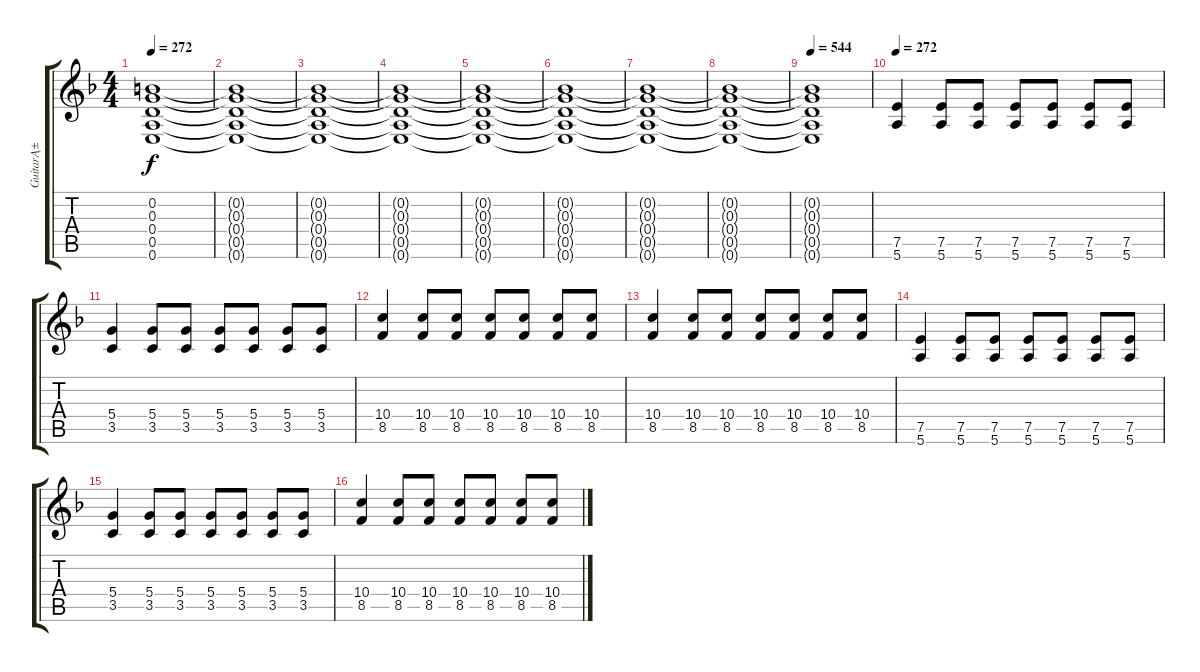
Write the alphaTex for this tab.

\track ("GuitarĄ±" "GuitarĄ±") {instrument distortionguitar}
\staff {score tabs}
\tuning (E4 B3 G3 D3 A2 E2) {hide}
\ts (4 4)
\tempo 272
\clef g2
\ks f
(0.2{t} 0.3{t} 0.4{t} 0.5{t} 0.6{t}).1{dy f} |
(0.2{t} 0.3{t} 0.4{t} 0.5{t} 0.6{t}).1 |
(0.2{t} 0.3{t} 0.4{t} 0.5{t} 0.6{t}).1 |
(0.2{t} 0.3{t} 0.4{t} 0.5{t} 0.6{t}).1 |
(0.2{t} 0.3{t} 0.4{t} 0.5{t} 0.6{t}).1 |
(0.2{t} 0.3{t} 0.4{t} 0.5{t} 0.6{t}).1 |
(0.2{t} 0.3{t} 0.4{t} 0.5{t} 0.6{t}).1 |
(0.2{t} 0.3{t} 0.4{t} 0.5{t} 0.6{t}).1 |
\tempo 544
(0.2{t} 0.3{t} 0.4{t} 0.5{t} 0.6{t}).1 |
\tempo 272
(7.5 5.6).4{volume 4} (7.5 5.6).8 (7.5 5.6).8 (7.5 5.6).8{volume 5} (7.5 5.6).8 (7.5 5.6).8{volume 6} (7.5 5.6).8 |
(5.4 3.5).4{volume 7} (5.4 3.5).8 (5.4 3.5).8 (5.4 3.5).8{volume 8} (5.4 3.5).8 (5.4 3.5).8{volume 9} (5.4 3.5).8 |
(10.4 8.5).4{volume 10} (10.4 8.5).8 (10.4 8.5).8 (10.4 8.5).8{volume 11} (10.4 8.5).8 (10.4 8.5).8{volume 12} (10.4 8.5).8 |
(10.4 8.5).4{volume 13} (10.4 8.5).8 (10.4 8.5).8 (10.4 8.5).8 (10.4 8.5).8 (10.4 8.5).8 (10.4 8.5).8 |
(7.5 5.6).4 (7.5 5.6).8 (7.5 5.6).8 (7.5 5.6).8 (7.5 5.6).8 (7.5 5.6).8 (7.5 5.6).8 |
(5.4 3.5).4 (5.4 3.5).8 (5.4 3.5).8 (5.4 3.5).8 (5.4 3.5).8 (5.4 3.5).8 (5.4 3.5).8 |
(10.4 8.5).4 (10.4 8.5).8 (10.4 8.5).8 (10.4 8.5).8 (10.4 8.5).8 (10.4 8.5).8 (10.4 8.5).8
